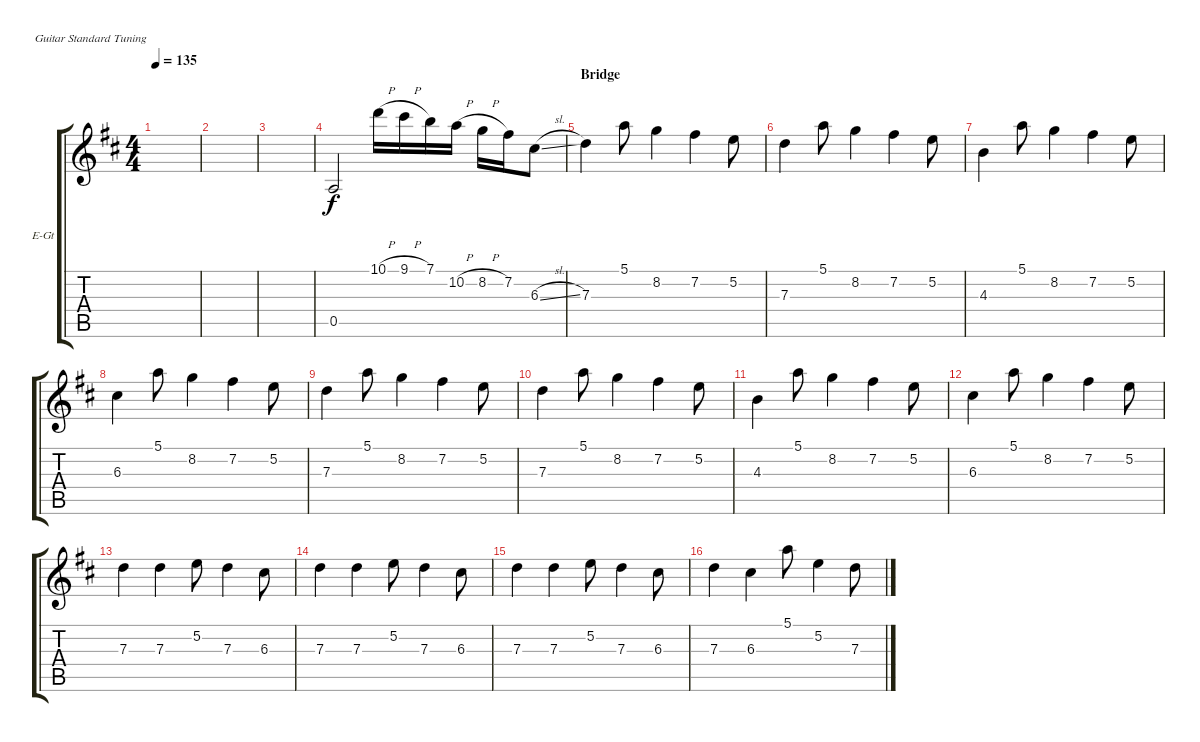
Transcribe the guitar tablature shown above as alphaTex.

\defaultSystemsLayout 4
\bracketExtendMode groupsimilarinstruments
\firstSystemTrackNameOrientation horizontal
\otherSystemsTrackNameOrientation horizontal
\track ("Electric Guitar" "E-Gt") {instrument distortionguitar}
\staff {score tabs}
\tuning (E4 B3 G3 D3 A2 E2)
\ts (4 4)
\tempo 135
\clef g2
\scale
0.960908
\ks d
|
\scale
1.07818 |
\scale
0.960908 |
\scale
0.960908 0.5.2{lyrics (0 "") lyrics (1 "") lyrics (2 "") lyrics (3 "") lyrics (4 "")} 10.1{h}.16{lyrics (0 "") lyrics (1 "") lyrics (2 "") lyrics (3 "") lyrics (4 "")} 9.1{h}.16{lyrics (0 "") lyrics (1 "") lyrics (2 "") lyrics (3 "") lyrics (4 "")} 7.1.16{lyrics (0 "") lyrics (1 "") lyrics (2 "") lyrics (3 "") lyrics (4 "")} 10.2{h}.16{lyrics (0 "") lyrics (1 "") lyrics (2 "") lyrics (3 "") lyrics (4 "")} 8.2{h}.16{lyrics (0 "") lyrics (1 "") lyrics (2 "") lyrics (3 "") lyrics (4 "")} 7.2.16{lyrics (0 "") lyrics (1 "") lyrics (2 "") lyrics (3 "") lyrics (4 "")} 6.3{sl}.8 |
\section ("" "Bridge")
\scale
1.07818 7.3.4 5.1.8 8.2.4 7.2.4 5.2.8 |
\scale
0.960908 7.3.4 5.1.8 8.2.4 7.2.4 5.2.8 |
\scale
0.960908 4.3.4 5.1.8 8.2.4 7.2.4 5.2.8 |
\scale
1.07818 6.3.4 5.1.8 8.2.4 7.2.4 5.2.8 |
\scale
0.960908 7.3.4 5.1.8 8.2.4 7.2.4 5.2.8 |
\scale
0.960908 7.3.4 5.1.8 8.2.4 7.2.4 5.2.8 |
\scale
1.07818 4.3.4 5.1.8 8.2.4 7.2.4 5.2.8 |
\scale
0.960908 6.3.4 5.1.8 8.2.4 7.2.4 5.2.8 |
\scale
0.960908 7.3.4 7.3.4 5.2.8 7.3.4 6.3.8 |
\scale
1.07818 7.3.4 7.3.4 5.2.8 7.3.4 6.3.8 |
\scale
0.960908 7.3.4 7.3.4 5.2.8 7.3.4 6.3.8 |
\scale
0.960908 7.3.4 6.3.4 5.1.8 5.2.4 7.3.8
